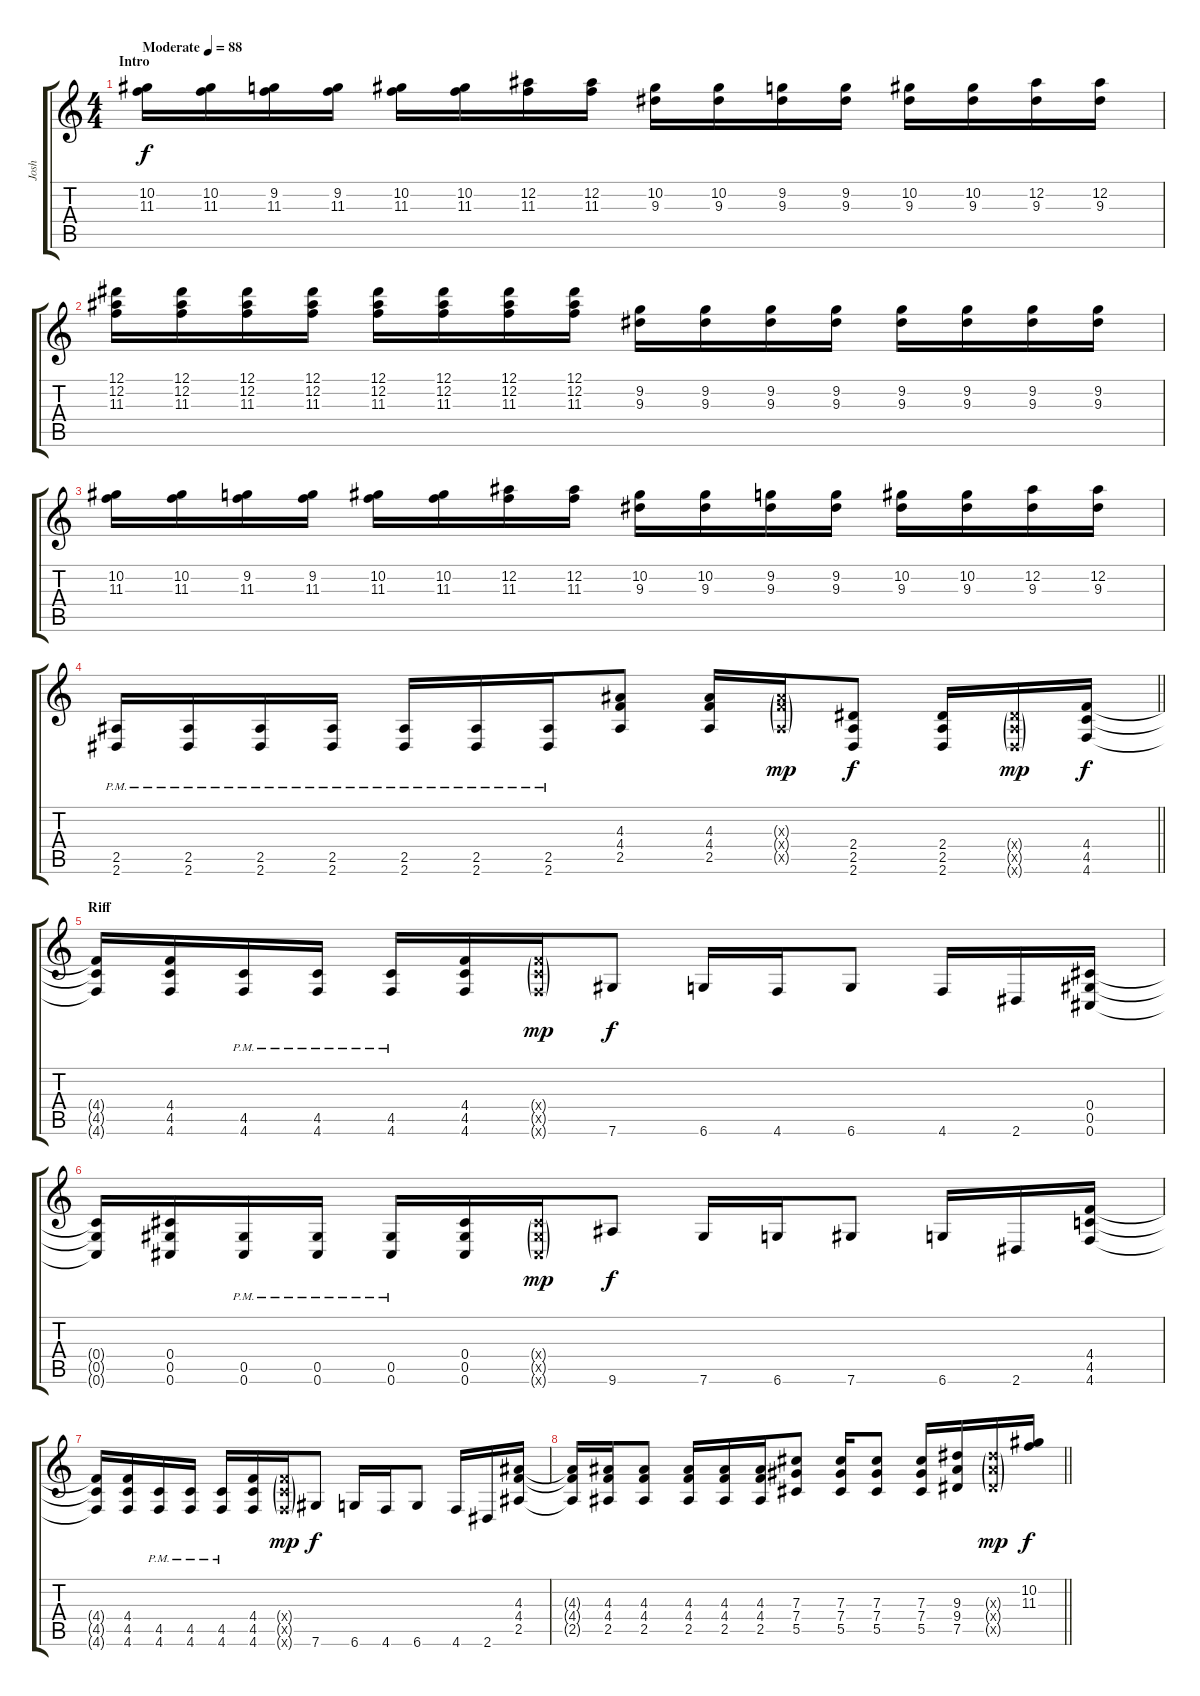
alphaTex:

\track ("Josh" "Josh") {instrument distortionguitar}
\staff {score tabs}
\tuning (Eb4 Bb3 Gb3 Db3 Ab2 Db2) {hide}
\ts (4 4)
\section ("" "Intro")
\tempo (88 "Moderate")
\clef g2
\ks c
(10.2 11.3).16{dy f instrument distortionguitar} (10.2 11.3).16 (9.2 11.3).16 (9.2 11.3).16 (10.2 11.3).16 (10.2 11.3).16 (12.2 11.3).16 (12.2 11.3).16 (10.2 9.3).16 (10.2 9.3).16 (9.2 9.3).16 (9.2 9.3).16 (10.2 9.3).16 (10.2 9.3).16 (12.2 9.3).16 (12.2 9.3).16 |
(12.1 12.2 11.3).16 (12.1 12.2 11.3).16 (12.1 12.2 11.3).16 (12.1 12.2 11.3).16 (12.1 12.2 11.3).16 (12.1 12.2 11.3).16 (12.1 12.2 11.3).16 (12.1 12.2 11.3).16 (9.2 9.3).16 (9.2 9.3).16 (9.2 9.3).16 (9.2 9.3).16 (9.2 9.3).16 (9.2 9.3).16 (9.2 9.3).16 (9.2 9.3).16 |
(10.2 11.3).16 (10.2 11.3).16 (9.2 11.3).16 (9.2 11.3).16 (10.2 11.3).16 (10.2 11.3).16 (12.2 11.3).16 (12.2 11.3).16 (10.2 9.3).16 (10.2 9.3).16 (9.2 9.3).16 (9.2 9.3).16 (10.2 9.3).16 (10.2 9.3).16 (12.2 9.3).16 (12.2 9.3).16 |
\barLineRight lightlight
(2.5{pm} 2.6{pm}).16 (2.5{pm} 2.6{pm}).16 (2.5{pm} 2.6{pm}).16 (2.5{pm} 2.6{pm}).16 (2.5{pm} 2.6{pm}).16 (2.5{pm} 2.6{pm}).16 (2.5{pm} 2.6{pm}).16 (4.3 4.4 2.5).8 (4.3 4.4 2.5).16 (4.3{g x} 4.4{g x} 2.5{g x}).16{dy mp} (2.4 2.5 2.6).8{dy f} (2.4 2.5 2.6).16 (2.4{g x} 2.5{g x} 2.6{g x}).16{dy mp} (4.4 4.5 4.6).16{dy f} |
\section ("" "Riff")
(4.4{t} 4.5{t} 4.6{t}).16 (4.4 4.5 4.6).16 (4.5{pm} 4.6{pm}).16 (4.5{pm} 4.6{pm}).16 (4.5{pm} 4.6{pm}).16 (4.4 4.5 4.6).16 (4.4{g x} 4.5{g x} 4.6{g x}).16{dy mp} 7.6.8{dy f} 6.6.16 4.6.16 6.6.8 4.6.16 2.6.16 (0.4 0.5 0.6).16 |
(0.4{t} 0.5{t} 0.6{t}).16 (0.4 0.5 0.6).16 (0.5{pm} 0.6{pm}).16 (0.5{pm} 0.6{pm}).16 (0.5{pm} 0.6{pm}).16 (0.4 0.5 0.6).16 (0.4{g x} 0.5{g x} 0.6{g x}).16{dy mp} 9.6.8{dy f} 7.6.16 6.6.16 7.6.8 6.6.16 2.6.16 (4.4 4.5 4.6).16 |
(4.4{t} 4.5{t} 4.6{t}).16 (4.4 4.5 4.6).16 (4.5{pm} 4.6{pm}).16 (4.5{pm} 4.6{pm}).16 (4.5{pm} 4.6{pm}).16 (4.4 4.5 4.6).16 (4.4{g x} 4.5{g x} 4.6{g x}).16{dy mp} 7.6.8{dy f} 6.6.16 4.6.16 6.6.8 4.6.16 2.6.16 (4.3 4.4 2.5).16 |
\barLineRight lightlight
(4.3{t} 4.4{t} 2.5{t}).16 (4.3 4.4 2.5).16 (4.3 4.4 2.5).8 (4.3 4.4 2.5).16 (4.3 4.4 2.5).16 (4.3 4.4 2.5).16 (7.3 7.4 5.5).8 (7.3 7.4 5.5).16 (7.3 7.4 5.5).8 (7.3 7.4 5.5).16 (9.3 9.4 7.5).16 (9.3{g x} 9.4{g x} 7.5{g x}).16{dy mp} (10.2 11.3).16{dy f}
